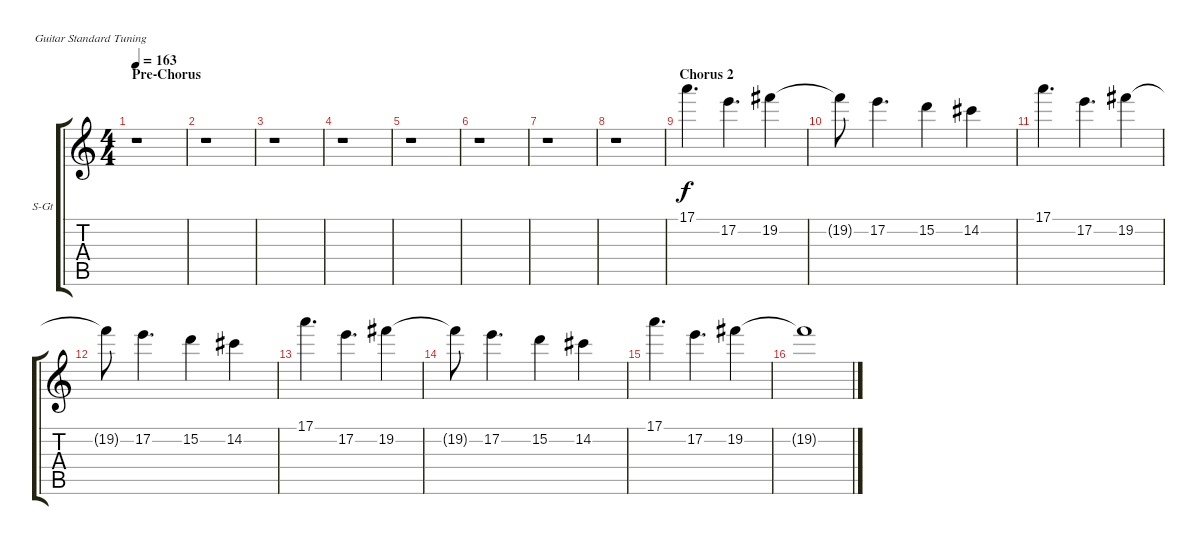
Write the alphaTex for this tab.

\bracketExtendMode groupsimilarinstruments
\firstSystemTrackNameOrientation horizontal
\otherSystemsTrackNameOrientation horizontal
\track ("Keyboards" "S-Gt") {instrument acousticguitarsteel}
\staff {score tabs}
\tuning (E4 B3 G3 D3 A2 E2)
\ts (4 4)
\section ("" "Pre-Chorus")
\tempo 163
\clef g2
\scale
0.333333
\ks c
r.1{dy f} |
\scale
0.333333 r.1 |
\scale
0.333333 r.1 |
\scale
0.333333 r.1 |
\scale
0.333333 r.1 |
\scale
0.333333 r.1 |
\scale
0.333333 r.1 |
\scale
0.333333 r.1 |
\section ("" "Chorus 2")
\scale
0.333333 17.1.4{d} 17.2.4{d} 19.2.4 |
\scale
0.333333 19.2{t}.8 17.2.4{d} 15.2.4 14.2.4 |
\scale
0.333333 17.1.4{d} 17.2.4{d} 19.2.4 |
\scale
0.333333 19.2{t}.8 17.2.4{d} 15.2.4 14.2.4 |
\scale
0.333333 17.1.4{d} 17.2.4{d} 19.2.4 |
\scale
0.333333 19.2{t}.8 17.2.4{d} 15.2.4 14.2.4 |
\scale
0.333333 17.1.4{d} 17.2.4{d} 19.2.4 |
19.2{t}.1
